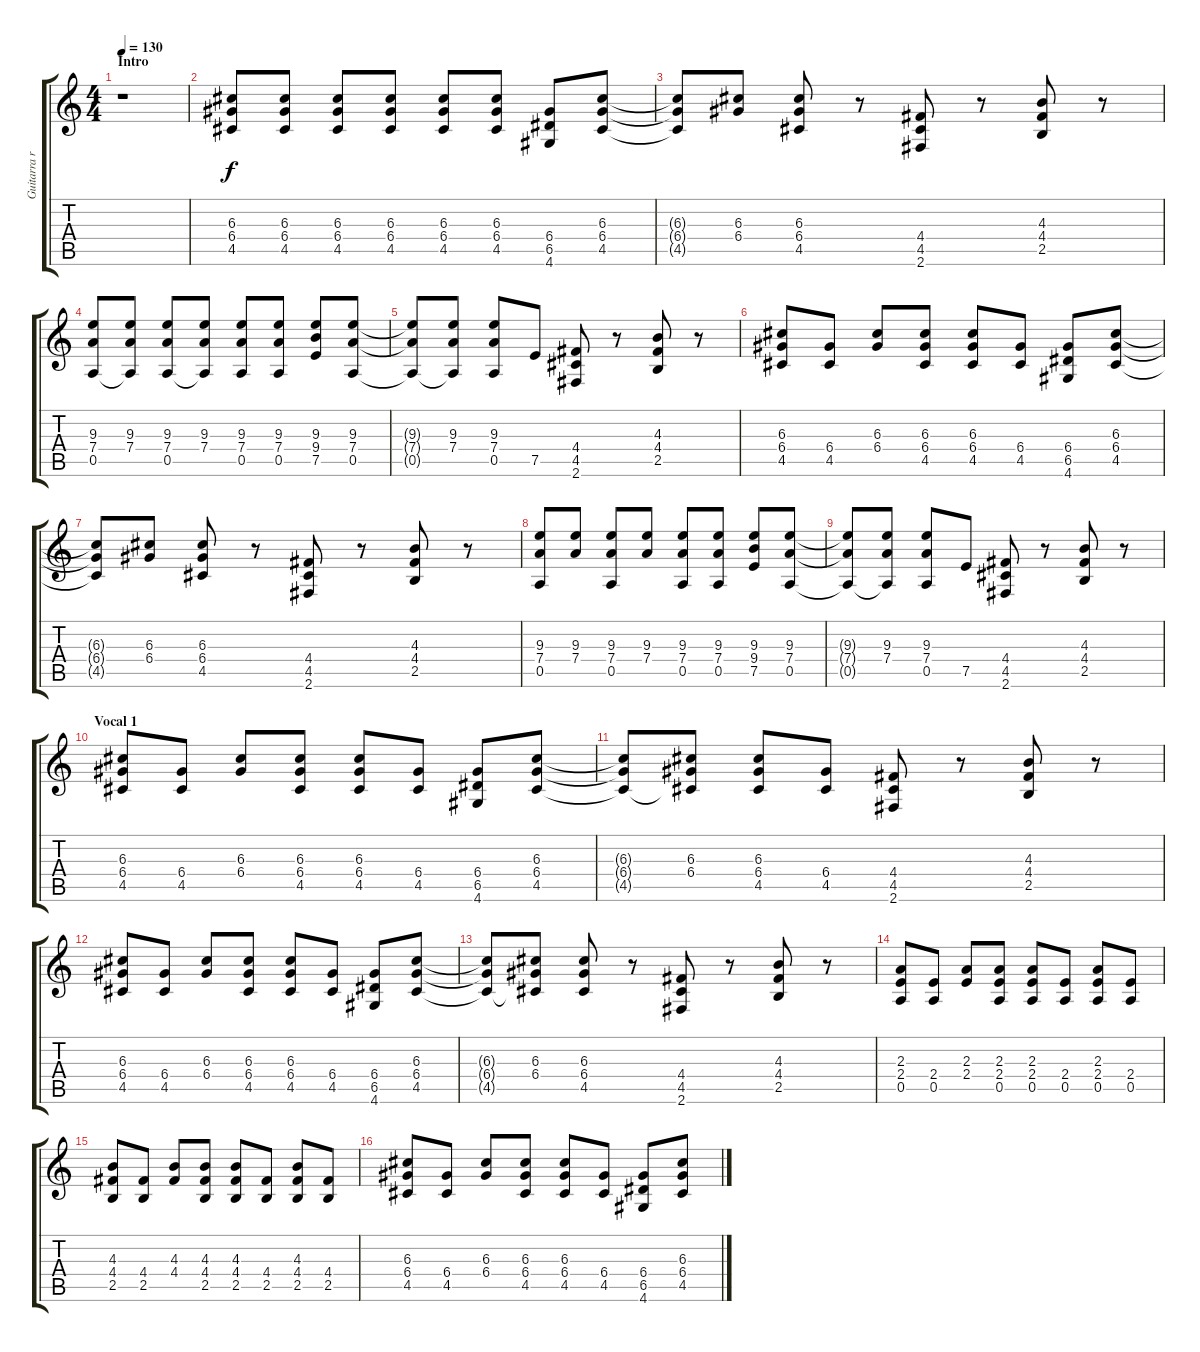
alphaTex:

\track ("Guitarra rítmica" "Guitarra r") {instrument distortionguitar}
\staff {score tabs}
\tuning (E4 B3 G3 D3 A2 E2) {hide}
\ts (4 4)
\section ("" "Intro")
\tempo 130
\clef g2
\ks c
r.1{dy f instrument distortionguitar} |
(6.3 6.4 4.5).8 (6.3 6.4 4.5).8 (6.3 6.4 4.5).8 (6.3 6.4 4.5).8 (6.3 6.4 4.5).8 (6.3 6.4 4.5).8 (6.4 6.5 4.6).8 (6.3 6.4 4.5).8 |
(6.3{t} 6.4{t} 4.5{t}).8 (6.3 6.4).8 (6.3 6.4 4.5).8 r.8 (4.4 4.5 2.6).8 r.8 (4.3 4.4 2.5).8 r.8 |
(9.3 7.4 0.5).8 (9.3 7.4 0.5{t}).8 (9.3 7.4 0.5).8 (9.3 7.4 0.5{t}).8 (9.3 7.4 0.5).8 (9.3 7.4 0.5).8 (9.3 9.4 7.5).8 (9.3 7.4 0.5).8 |
(9.3{t} 7.4{t} 0.5{t}).8 (9.3 7.4 0.5{t}).8 (9.3 7.4 0.5).8 7.5.8 (4.4 4.5 2.6).8 r.8 (4.3 4.4 2.5).8 r.8 |
(6.3 6.4 4.5).8 (6.4 4.5).8 (6.3 6.4).8 (6.3 6.4 4.5).8 (6.3 6.4 4.5).8 (6.4 4.5).8 (6.4 6.5 4.6).8 (6.3 6.4 4.5).8 |
(6.3{t} 6.4{t} 4.5{t}).8 (6.3 6.4).8 (6.3 6.4 4.5).8 r.8 (4.4 4.5 2.6).8 r.8 (4.3 4.4 2.5).8 r.8 |
(9.3 7.4 0.5).8 (9.3 7.4).8 (9.3 7.4 0.5).8 (9.3 7.4).8 (9.3 7.4 0.5).8 (9.3 7.4 0.5).8 (9.3 9.4 7.5).8 (9.3 7.4 0.5).8 |
(9.3{t} 7.4{t} 0.5{t}).8 (9.3 7.4 0.5{t}).8 (9.3 7.4 0.5).8 7.5.8 (4.4 4.5 2.6).8 r.8 (4.3 4.4 2.5).8 r.8 |
\section ("" "Vocal 1")
(6.3 6.4 4.5).8 (6.4 4.5).8 (6.3 6.4).8 (6.3 6.4 4.5).8 (6.3 6.4 4.5).8 (6.4 4.5).8 (6.4 6.5 4.6).8 (6.3 6.4 4.5).8 |
(6.3{t} 6.4{t} 4.5{t}).8 (6.3 6.4 4.5{t}).8 (6.3 6.4 4.5).8 (6.4 4.5).8 (4.4 4.5 2.6).8 r.8 (4.3 4.4 2.5).8 r.8 |
(6.3 6.4 4.5).8 (6.4 4.5).8 (6.3 6.4).8 (6.3 6.4 4.5).8 (6.3 6.4 4.5).8 (6.4 4.5).8 (6.4 6.5 4.6).8 (6.3 6.4 4.5).8 |
(6.3{t} 6.4{t} 4.5{t}).8 (6.3 6.4 4.5{t}).8 (6.3 6.4 4.5).8 r.8 (4.4 4.5 2.6).8 r.8 (4.3 4.4 2.5).8 r.8 |
(2.3 2.4 0.5).8 (2.4 0.5).8 (2.3 2.4).8 (2.3 2.4 0.5).8 (2.3 2.4 0.5).8 (2.4 0.5).8 (2.3 2.4 0.5).8 (2.4 0.5).8 |
(4.3 4.4 2.5).8 (4.4 2.5).8 (4.3 4.4).8 (4.3 4.4 2.5).8 (4.3 4.4 2.5).8 (4.4 2.5).8 (4.3 4.4 2.5).8 (4.4 2.5).8 |
(6.3 6.4 4.5).8 (6.4 4.5).8 (6.3 6.4).8 (6.3 6.4 4.5).8 (6.3 6.4 4.5).8 (6.4 4.5).8 (6.4 6.5 4.6).8 (6.3 6.4 4.5).8
